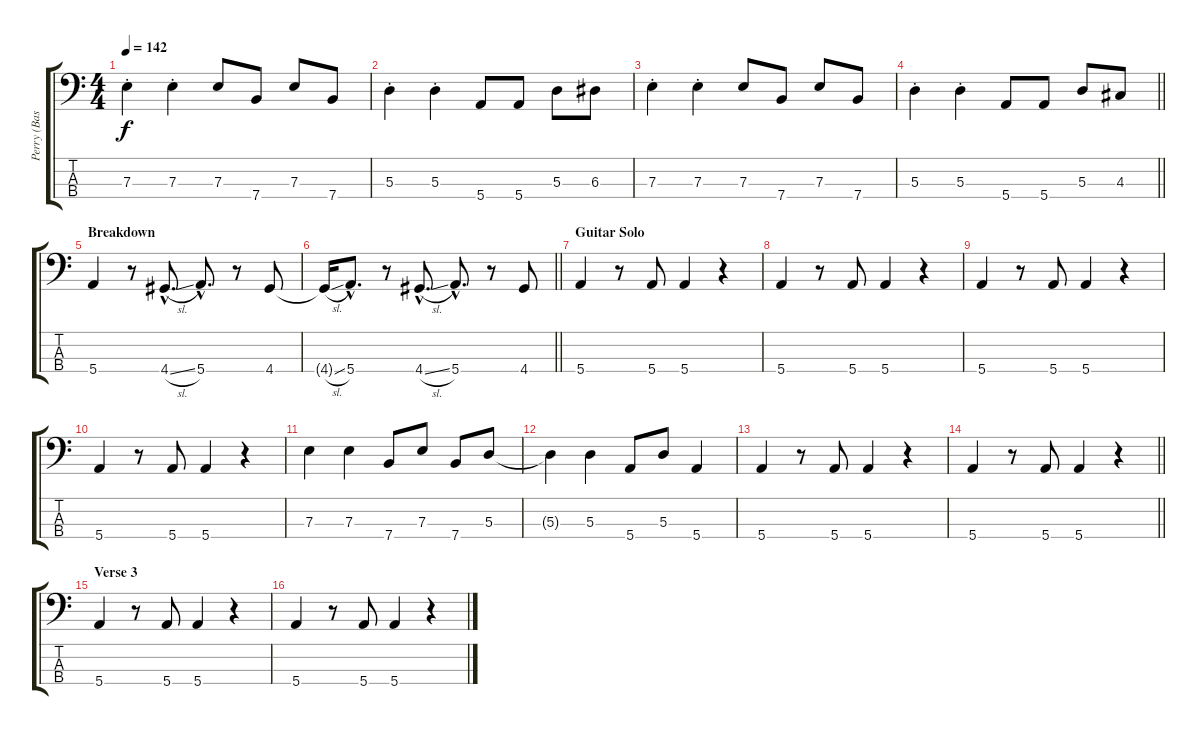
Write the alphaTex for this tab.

\track ("Perry (Bass)" "Perry (Bas") {instrument electricbassfinger}
\staff {score tabs}
\tuning (G2 D2 A1 E1) {hide}
\ts (4 4)
\tempo 142
\clef f4
\ks c
7.3{st}.4{dy f} 7.3{st}.4 7.3.8 7.4.8 7.3.8 7.4.8 |
5.3{st}.4 5.3{st}.4 5.4.8 5.4.8 5.3.8 6.3.8 |
7.3{st}.4 7.3{st}.4 7.3.8 7.4.8 7.3.8 7.4.8 |
\barLineRight lightlight
5.3{st}.4 5.3{st}.4 5.4.8 5.4.8 5.3.8 4.3.8 |
\section ("" "Breakdown")
5.4.4 r.8 4.4{sl hac}.8{d} 5.4{hac}.8{d} r.8 4.4.8 |
\barLineRight lightlight
4.4{sl t}.16 5.4{hac}.8{d} r.8 4.4{sl hac}.8{d} 5.4{hac}.8{d} r.8 4.4.8 |
\section ("" "Guitar Solo")
5.4.4 r.8 5.4.8 5.4.4 r.4 |
5.4.4 r.8 5.4.8 5.4.4 r.4 |
5.4.4 r.8 5.4.8 5.4.4 r.4 |
5.4.4 r.8 5.4.8 5.4.4 r.4 |
7.3.4 7.3.4 7.4.8 7.3.8 7.4.8 5.3.8 |
5.3{t}.4 5.3.4 5.4.8 5.3.8 5.4.4 |
5.4.4 r.8 5.4.8 5.4.4 r.4 |
\barLineRight lightlight
5.4.4 r.8 5.4.8 5.4.4 r.4 |
\section ("" "Verse 3")
5.4.4 r.8 5.4.8 5.4.4 r.4 |
5.4.4 r.8 5.4.8 5.4.4 r.4
